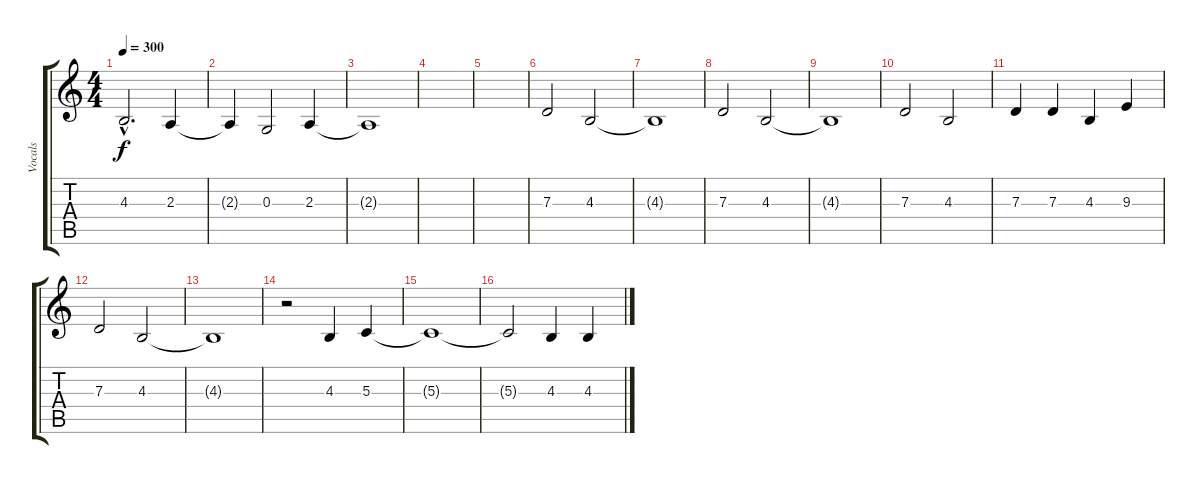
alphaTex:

\track ("Vocals" "Vocals") {instrument lead1square}
\staff {score tabs}
\tuning (E4 B3 G3 D3 A2 E2) {hide}
\ts (4 4)
\tempo 300
\clef g2
\ks c
4.3{hac t}.2{d dy f} 2.3.4 |
2.3{t}.4 0.3.2 2.3.4 |
2.3{t}.1 |
|
|
7.3.2 4.3.2 |
4.3{t}.1 |
7.3.2 4.3.2 |
4.3{t}.1 |
7.3.2 4.3.2 |
7.3.4 7.3.4 4.3.4 9.3.4 |
7.3.2 4.3.2 |
4.3{t}.1 |
r.2 4.3.4 5.3.4 |
5.3{t}.1 |
5.3{t}.2 4.3.4 4.3.4
